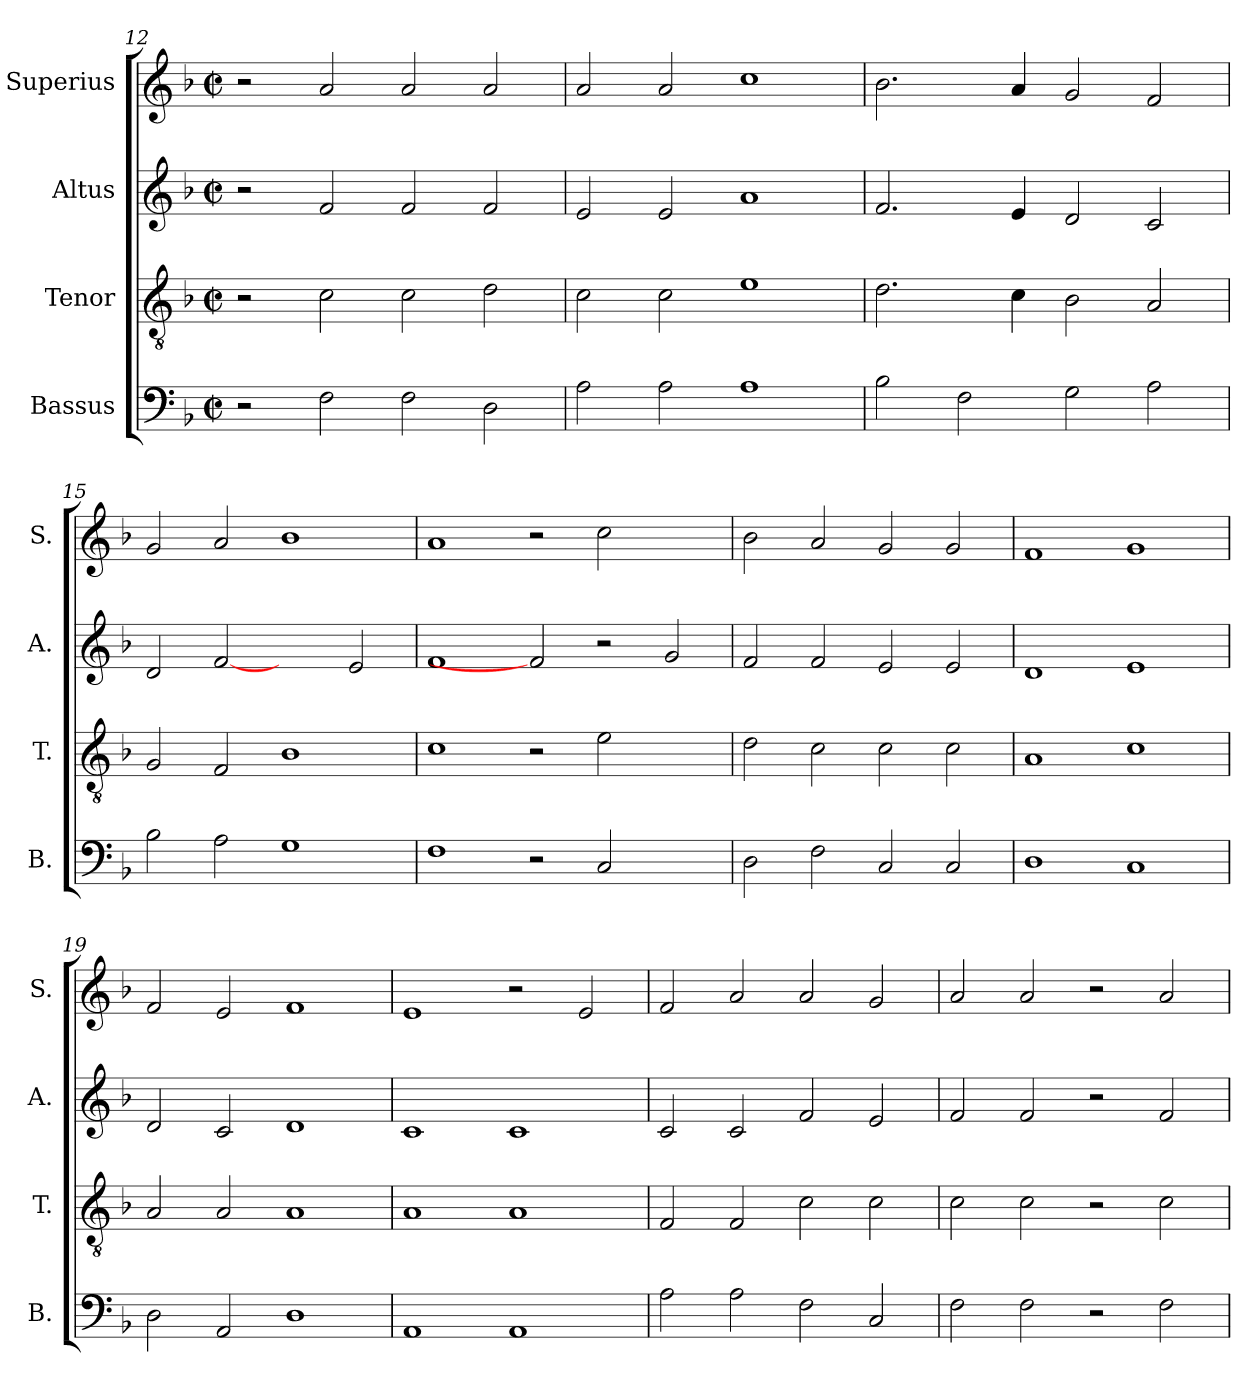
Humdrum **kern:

**kern	**kern	**kern	**kern
*part4	*part3	*part2	*part1
*staff4	*staff3	*staff2	*staff1
*I"Bassus	*I"Tenor	*I"Altus	*I"Superius
*I'B.	*I'T.	*I'A.	*I'S.
*clefF4	*clefGv2	*clefG2	*clefG2
*	*ITrd7c12	*	*
*k[b-]	*k[b-]	*k[b-]	*k[b-]
*F:	*F:	*F:	*F:
*M2/2	*M2/2	*M2/2	*M2/2
*met(c|)	*met(c|)	*met(c|)	*met(c|)
=12	=12	=12	=12
2r	2r	2r	2r
2Fi\	2Ci\	2fi/	2ai/
2Fi\	2Ci\	2fi/	2ai/
2Di\	2Di\	2fi/	2ai/
=13	=13	=13	=13
2Ai\	2Ci\	2ei/	2ai/
2Ai\	2Ci\	2ei/	2ai/
1Ai	1Ei	1ai	1cci
=14	=14	=14	=14
2B-i\	2.Di\	2.fi/	2.b-i\
2Fi\	.	.	.
.	4Ci\	4ei/	4ai/
2Gi\	2BB-i\	2di/	2gi/
2Ai\	2AAi/	2ci/	2fi/
=15	=15	=15	=15
2B-i\	2GGi/	2di/	2gi/
2Ai\	2FFi/	[2fi	2ai/
1Gi	1BB-i	2ryy	1b-i
.	.	2ei/	.
!!LO:PB:g=z
=16	=16	=16	=16
1Fi	1Ci	1fi	1ai
2r	2r	2fi]	2r
2Ci/	2Ei\	2r	2cci\
2ryy	2ryy	2gi/	2ryy
=17	=17	=17	=17
2Di\	2Di\	2fi/	2b-i\
2Fi\	2Ci\	2fi/	2ai/
2Ci/	2Ci\	2ei/	2gi/
2Ci/	2Ci\	2ei/	2gi/
=18	=18	=18	=18
1Di	1AAi	1di	1fi
1Ci	1Ci	1ei	1gi
=19	=19	=19	=19
2Di\	2AAi/	2di/	2fi/
2AAi/	2AAi/	2ci/	2ei/
1Di	1AAi	1di	1fi
=20	=20	=20	=20
1AAi	1AAi	1ci	1ei
1AAi	1AAi	1ci	2r
.	.	.	2ei/
!!LO:LB:g=z
=21	=21	=21	=21
2Ai\	2FFi/	2ci/	2fi/
2Ai\	2FFi/	2ci/	2ai/
2Fi\	2Ci\	2fi/	2ai/
2Ci/	2Ci\	2ei/	2gi/
=22	=22	=22	=22
2Fi\	2Ci\	2fi/	2ai/
2Fi\	2Ci\	2fi/	2ai/
2r	2r	2r	2r
2Fi\	2Ci\	2fi/	2ai/
=	=	=	=
*-	*-	*-	*-
